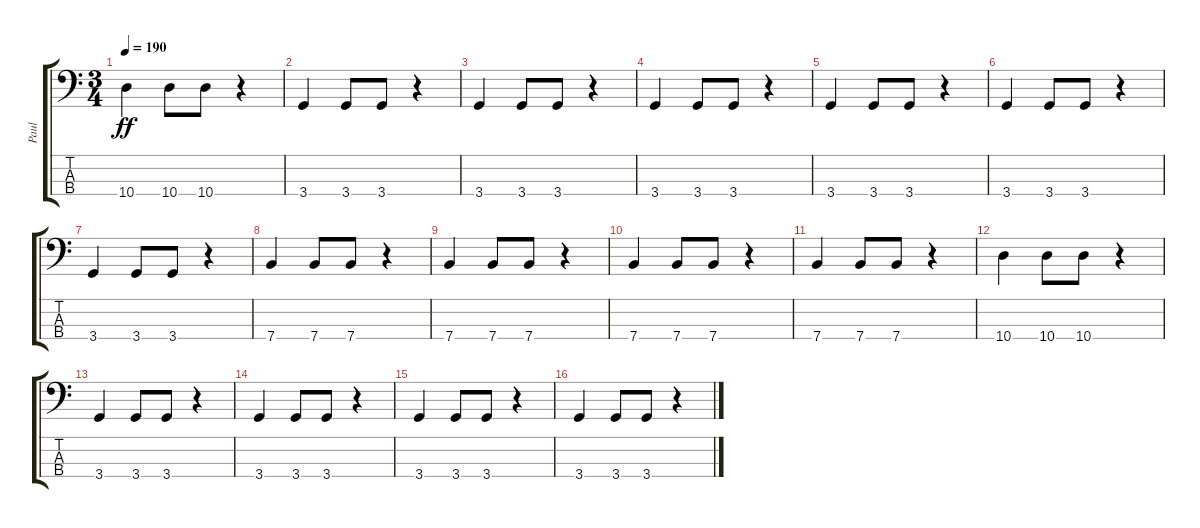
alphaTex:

\track ("Paul" "Paul") {instrument electricbasspick}
\staff {score tabs}
\tuning (G2 D2 A1 E1) {hide}
\ts (3 4)
\tempo 190
\clef f4
\ks c
10.4.4{dy ff} 10.4.8 10.4.8 r.4 |
3.4.4 3.4.8 3.4.8 r.4 |
3.4.4 3.4.8 3.4.8 r.4 |
3.4.4 3.4.8 3.4.8 r.4 |
3.4.4 3.4.8 3.4.8 r.4 |
3.4.4 3.4.8 3.4.8 r.4 |
3.4.4 3.4.8 3.4.8 r.4 |
7.4.4 7.4.8 7.4.8 r.4 |
7.4.4 7.4.8 7.4.8 r.4 |
7.4.4 7.4.8 7.4.8 r.4 |
7.4.4 7.4.8 7.4.8 r.4 |
10.4.4 10.4.8 10.4.8 r.4 |
3.4.4 3.4.8 3.4.8 r.4 |
3.4.4 3.4.8 3.4.8 r.4 |
3.4.4 3.4.8 3.4.8 r.4 |
3.4.4 3.4.8 3.4.8 r.4
